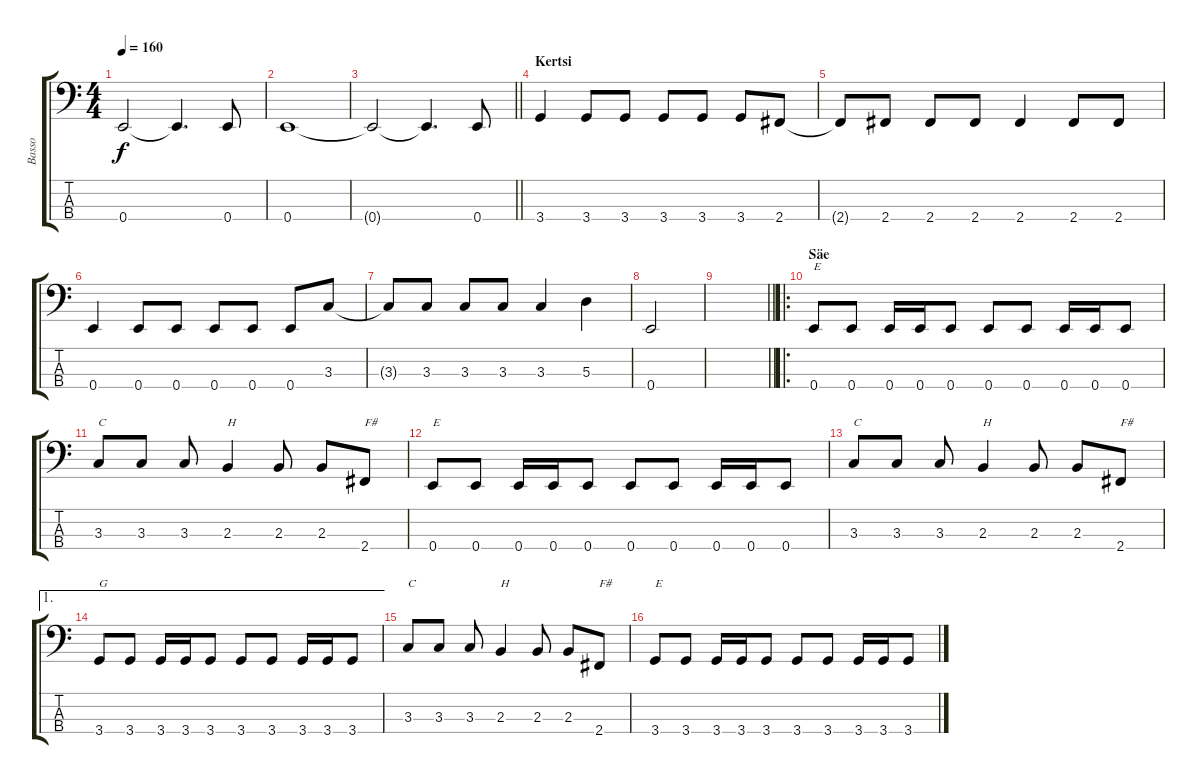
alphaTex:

\track ("Basso" "Basso") {instrument electricbasspick}
\staff {score tabs}
\tuning (G2 D2 A1 E1) {hide}
\ts (4 4)
\tempo 160
\clef f4
\ks c
0.4{t}.2{dy f} 0.4{t}.4{d} 0.4.8 |
0.4.1 |
\barLineRight lightlight
0.4{t}.2 0.4{t}.4{d} 0.4.8 |
\section ("" "Kertsi")
3.4.4 3.4.8 3.4.8 3.4.8 3.4.8 3.4.8 2.4.8 |
2.4{t}.8 2.4.8 2.4.8 2.4.8 2.4.4 2.4.8 2.4.8 |
0.4.4 0.4.8 0.4.8 0.4.8 0.4.8 0.4.8 3.3.8 |
3.3{t}.8 3.3.8 3.3.8 3.3.8 3.3.4 5.3.4 |
0.4.2 |
\barLineRight lightlight
|
\ro
\section ("" "Säe")
0.4.8{txt "E"} 0.4.8 0.4.16 0.4.16 0.4.8 0.4.8 0.4.8 0.4.16 0.4.16 0.4.8 |
3.3.8{txt "C"} 3.3.8 3.3.8 2.3.4{txt "H"} 2.3.8 2.3.8 2.4.8{txt "F#"} |
0.4.8{txt "E"} 0.4.8 0.4.16 0.4.16 0.4.8 0.4.8 0.4.8 0.4.16 0.4.16 0.4.8 |
3.3.8{txt "C"} 3.3.8 3.3.8 2.3.4{txt "H"} 2.3.8 2.3.8 2.4.8{txt "F#"} |
\ae 1
3.4.8{txt "G"} 3.4.8 3.4.16 3.4.16 3.4.8 3.4.8 3.4.8 3.4.16 3.4.16 3.4.8 |
3.3.8{txt "C"} 3.3.8 3.3.8 2.3.4{txt "H"} 2.3.8 2.3.8 2.4.8{txt "F#"} |
3.4.8{txt "E"} 3.4.8 3.4.16 3.4.16 3.4.8 3.4.8 3.4.8 3.4.16 3.4.16 3.4.8
